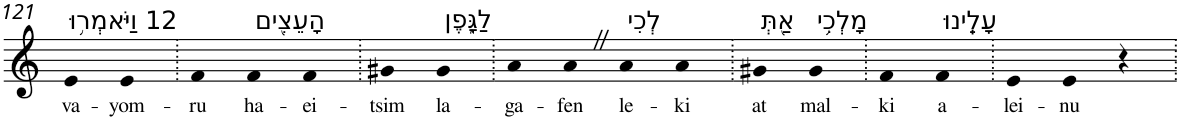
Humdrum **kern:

**kern	**text
*part1	*part1
*staff1	*staff1
*I"Piano	*
*I'Pno	*
!!LO:PB:g=z
*clefG2	*
*k[]	*
=121	=121
!LO:TX:a:t=12 וַיֹּאמְר֥וּ	!
!	!LO:LY:b
4e	va-
!	!LO:LY:b
4e	-yom-
=122.	=122.
!	!LO:LY:b
4f	-ru
!LO:TX:a:t=הָעֵצִ֖ים	!
!	!LO:LY:b
4f	ha-
!	!LO:LY:b
4f	-ei-
=123.	=123.
!	!LO:LY:b
4g#X	-tsim
!LO:TX:a:t=לַגָּ֑פֶן	!
!	!LO:LY:b
4g#	la-
=124.	=124.
!	!LO:LY:b
4a	-ga-
!	!LO:LY:b
4aZ	-fen
!LO:TX:a:t=לְכִי	!
!	!LO:LY:b
4a	le-
!	!LO:LY:b
4a	-ki
=125.	=125.
!LO:TX:a:t=אַ֖תְּ	!
!	!LO:LY:b
4g#X	at
!LO:TX:a:t=מָלְכִ֥י	!
!	!LO:LY:b
4g#	mal-
=126.	=126.
!	!LO:LY:b
4f	-ki
!LO:TX:a:t=עָלֵֽינוּ	!
!	!LO:LY:b
4f	a-
=127.	=127.
!	!LO:LY:b
4e	-lei-
!	!LO:LY:b
4e	-nu
4r	.
=.	=.
*-	*-
